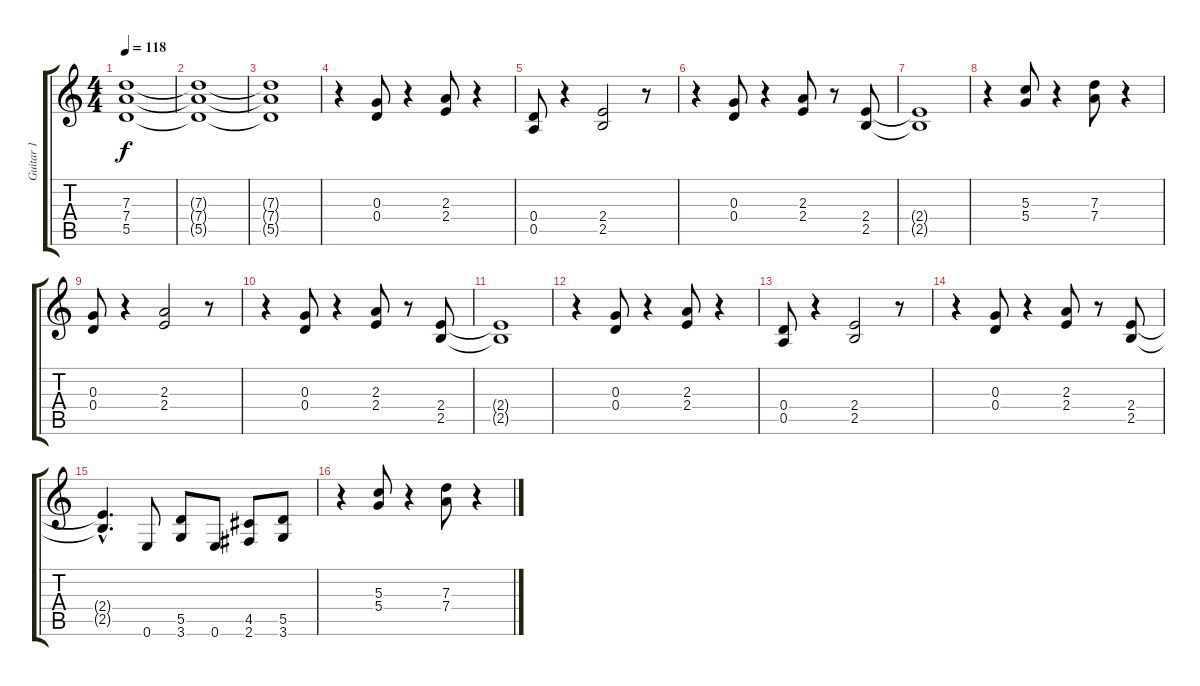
\track ("Guitar 1" "Guitar 1") {instrument distortionguitar}
\staff {score tabs}
\tuning (E4 B3 G3 D3 A2 E2) {hide}
\ts (4 4)
\tempo 118
\clef g2
\ks c
(7.3{t} 7.4{t} 5.5{t}).1{dy f} |
(7.3{t} 7.4{t} 5.5{t}).1 |
(7.3{t} 7.4{t} 5.5{t}).1 |
r.4 (0.3 0.4).8 r.4 (2.3 2.4).8 r.4 |
(0.4 0.5).8 r.4 (2.4 2.5).2 r.8 |
r.4 (0.3 0.4).8 r.4 (2.3 2.4).8 r.8 (2.4 2.5).8 |
(2.4{t} 2.5{t}).1 |
r.4 (5.3 5.4).8 r.4 (7.3 7.4).8 r.4 |
(0.3 0.4).8 r.4 (2.3 2.4).2 r.8 |
r.4 (0.3 0.4).8 r.4 (2.3 2.4).8 r.8 (2.4 2.5).8 |
(2.4{t} 2.5{t}).1 |
r.4 (0.3 0.4).8 r.4 (2.3 2.4).8 r.4 |
(0.4 0.5).8 r.4 (2.4 2.5).2 r.8 |
r.4 (0.3 0.4).8 r.4 (2.3 2.4).8 r.8 (2.4 2.5).8 |
(2.4{hac t} 2.5{hac t}).4{d} 0.6.8 (5.5 3.6).8 0.6.8 (4.5 2.6).8 (5.5 3.6).8 |
r.4 (5.3 5.4).8 r.4 (7.3 7.4).8 r.4
